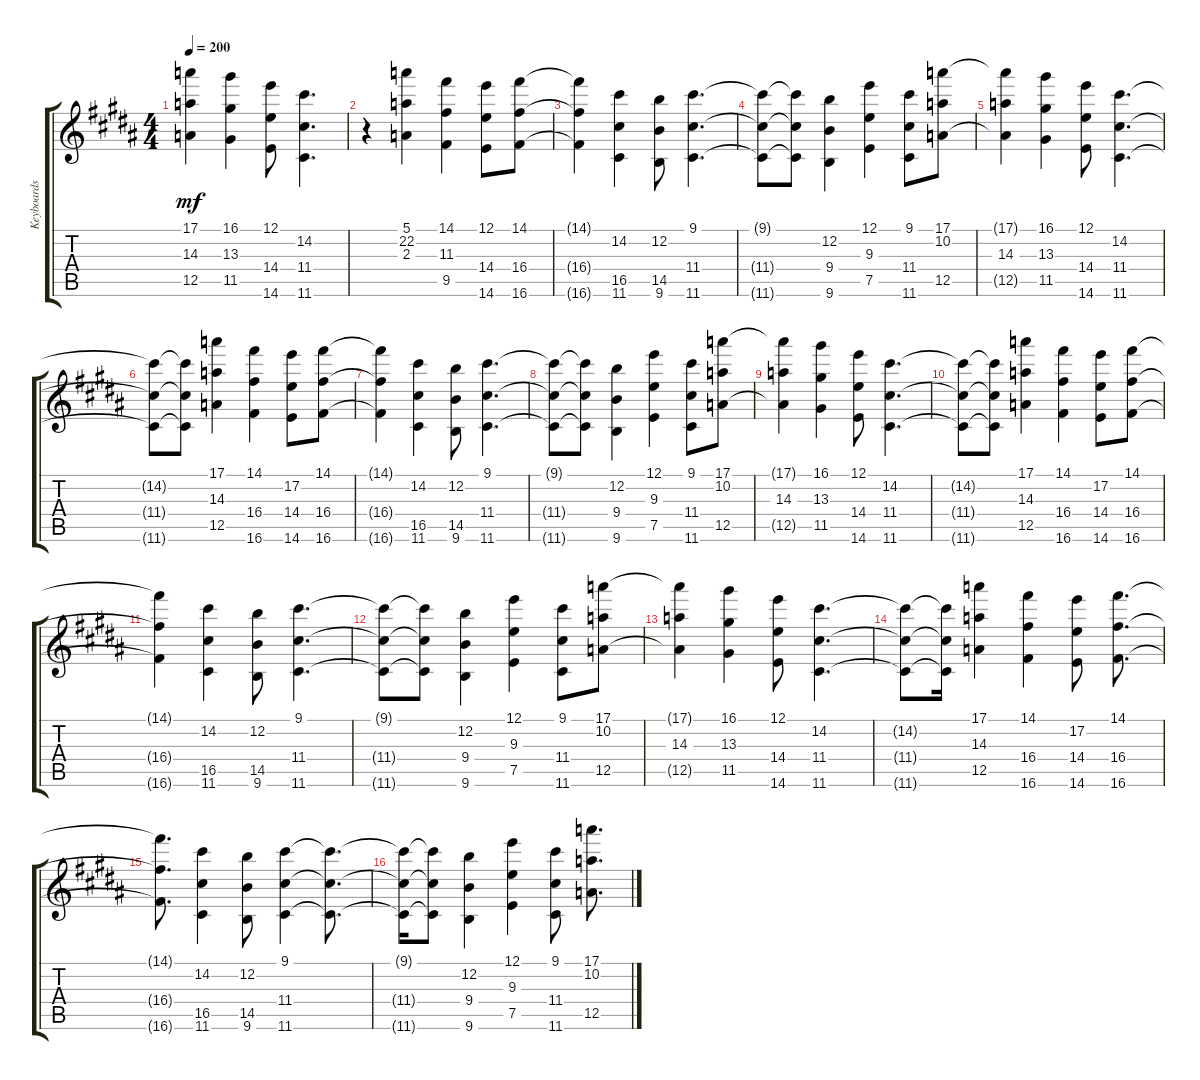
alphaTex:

\track ("Keyboards" "Keyboards") {instrument electricguitarclean}
\staff {score tabs}
\tuning (E4 B3 G3 D3 A2 D2) {hide}
\ts (4 4)
\tempo 200
\clef g2
\ks b
(17.1{t} 14.3 12.5{t}).4{dy mf} (16.1 13.3 11.5).4 (12.1 14.4 14.6).8 (14.2 11.4 11.6).4{d} |
r.4 (5.1 22.2 2.3).4 (14.1 11.3 9.5).4 (12.1 14.4 14.6).8 (14.1 16.4 16.6).8 |
(14.1{t} 16.4{t} 16.6{t}).4 (14.2 16.5 11.6).4 (12.2 14.5 9.6).8 (9.1 11.4 11.6).4{d} |
(9.1{t} 11.4{t} 11.6{t}).8 (9.1{t} 11.4{t} 11.6{t}).8 (12.2 9.4 9.6).4 (12.1 9.3 7.5).4 (9.1 11.4 11.6).8 (17.1 10.2 12.5).8 |
(17.1{t} 14.3 12.5{t}).4 (16.1 13.3 11.5).4 (12.1 14.4 14.6).8 (14.2 11.4 11.6).4{d} |
(14.2{t} 11.4{t} 11.6{t}).8 (14.2{t} 11.4{t} 11.6{t}).8 (17.1 14.3 12.5).4 (14.1 16.4 16.6).4 (17.2 14.4 14.6).8 (14.1 16.4 16.6).8 |
(14.1{t} 16.4{t} 16.6{t}).4 (14.2 16.5 11.6).4 (12.2 14.5 9.6).8 (9.1 11.4 11.6).4{d} |
(9.1{t} 11.4{t} 11.6{t}).8 (9.1{t} 11.4{t} 11.6{t}).8 (12.2 9.4 9.6).4 (12.1 9.3 7.5).4 (9.1 11.4 11.6).8 (17.1 10.2 12.5).8 |
(17.1{t} 14.3 12.5{t}).4 (16.1 13.3 11.5).4 (12.1 14.4 14.6).8 (14.2 11.4 11.6).4{d} |
(14.2{t} 11.4{t} 11.6{t}).8 (14.2{t} 11.4{t} 11.6{t}).8 (17.1 14.3 12.5).4 (14.1 16.4 16.6).4 (17.2 14.4 14.6).8 (14.1 16.4 16.6).8 |
(14.1{t} 16.4{t} 16.6{t}).4 (14.2 16.5 11.6).4 (12.2 14.5 9.6).8 (9.1 11.4 11.6).4{d} |
(9.1{t} 11.4{t} 11.6{t}).8 (9.1{t} 11.4{t} 11.6{t}).8 (12.2 9.4 9.6).4 (12.1 9.3 7.5).4 (9.1 11.4 11.6).8 (17.1 10.2 12.5).8 |
(17.1{t} 14.3 12.5{t}).4 (16.1 13.3 11.5).4 (12.1 14.4 14.6).8 (14.2 11.4 11.6).4{d} |
(14.2{t} 11.4{t} 11.6{t}).8 (14.2{t} 11.4{t} 11.6{t}).16 (17.1 14.3 12.5).4 (14.1 16.4 16.6).4 (17.2 14.4 14.6).8 (14.1 16.4 16.6).8{d} |
(14.1{t} 16.4{t} 16.6{t}).8{d} (14.2 16.5 11.6).4 (12.2 14.5 9.6).8 (9.1 11.4 11.6).4 (9.1{t} 11.4{t} 11.6{t}).8{d} |
(9.1{t} 11.4{t} 11.6{t}).16 (9.1{t} 11.4{t} 11.6{t}).8 (12.2 9.4 9.6).4 (12.1 9.3 7.5).4 (9.1 11.4 11.6).8 (17.1 10.2 12.5).8{d}
